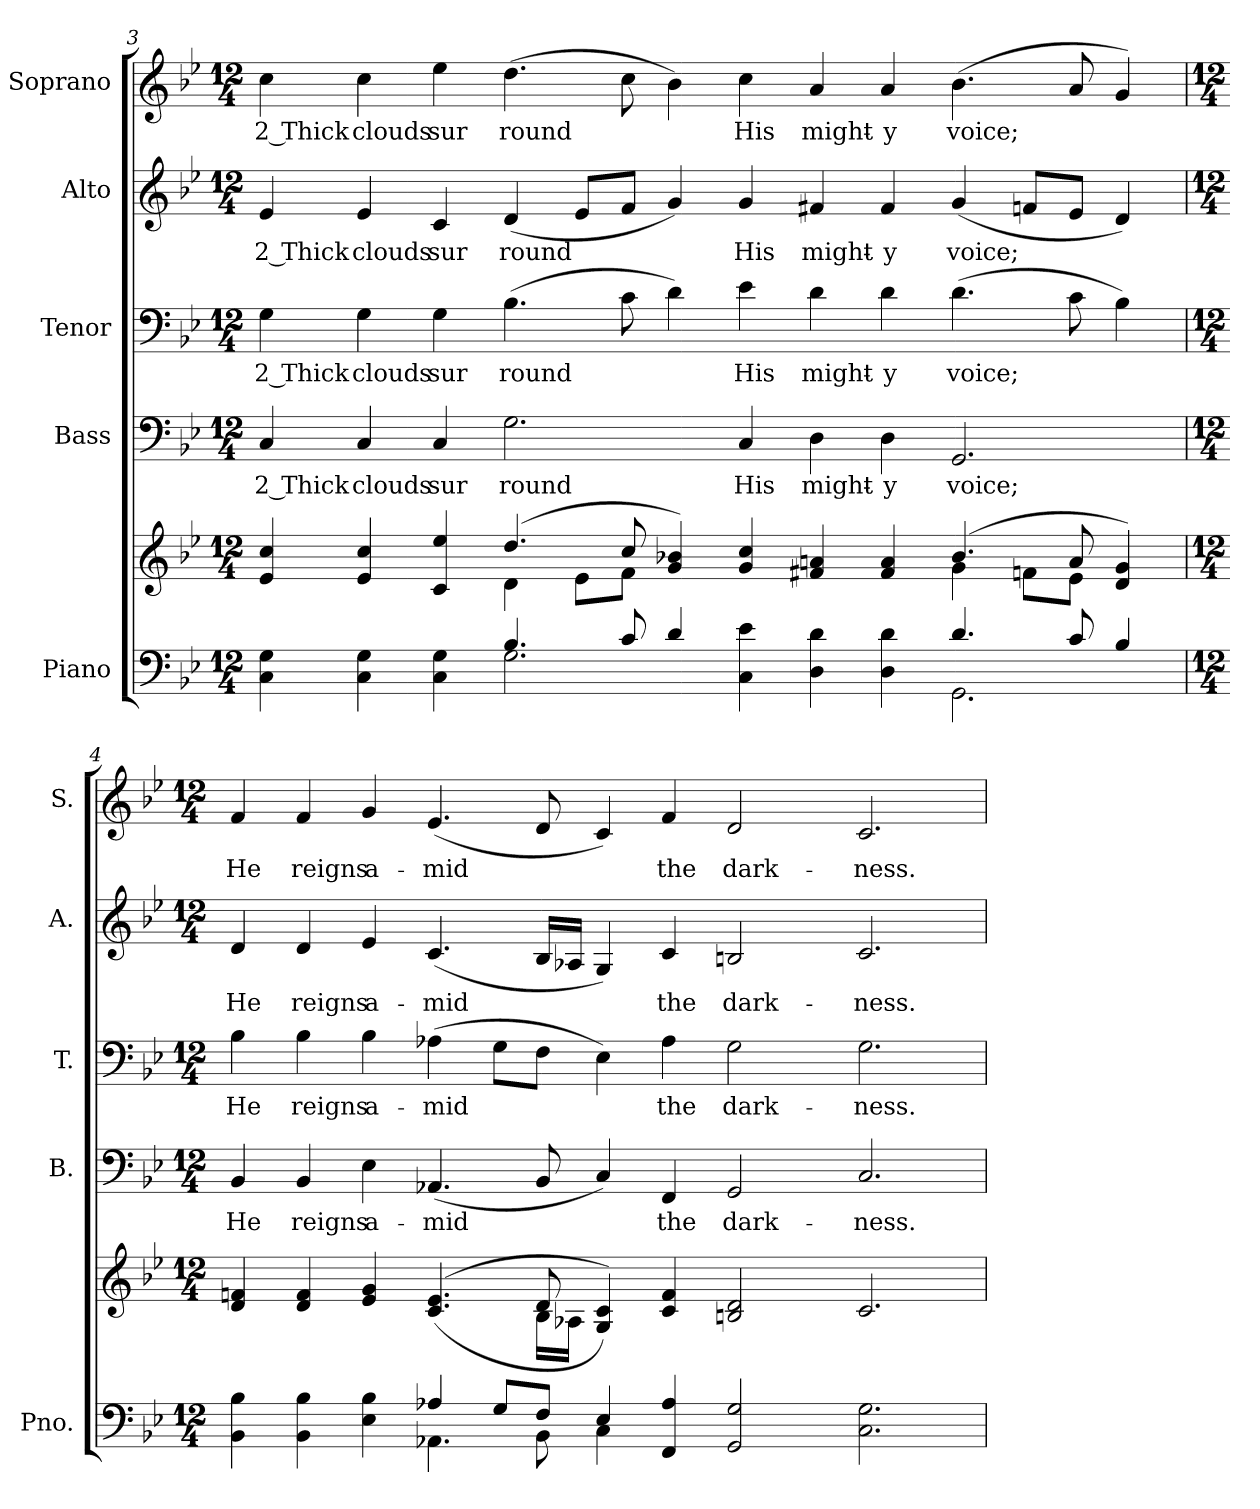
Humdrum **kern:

**kern	**kern	**kern	**text	**kern	**text	**kern	**text	**kern	**text
*part5	*part5	*part4	*part4	*part3	*part3	*part2	*part2	*part1	*part1
*staff6	*staff5	*staff4	*staff4	*staff3	*staff3	*staff2	*staff2	*staff1	*staff1
*I"Piano	*	*I"Bass	*	*I"Tenor	*	*I"Alto	*	*I"Soprano	*
*I'Pno.	*	*I'B.	*	*I'T.	*	*I'A.	*	*I'S.	*
!!LO:PB:g=z
*clefF4	*clefG2	*clefF4	*	*clefF4	*	*clefG2	*	*clefG2	*
*k[b-e-]	*k[b-e-]	*k[b-e-]	*	*k[b-e-]	*	*k[b-e-]	*	*k[b-e-]	*
*B-:	*B-:	*B-:	*	*B-:	*	*B-:	*	*B-:	*
*M12/4	*M12/4	*M12/4	*	*M12/4	*	*M12/4	*	*M12/4	*
=3	=3	=3	=3	=3	=3	=3	=3	=3	=3
*^	*^	*	*	*	*	*	*	*	*
!	!	!	!	!	!LO:LY:b:color=#000000	!	!	!	!	!	!
!	!	!	!	!	!	!	!LO:LY:b:color=#000000	!	!	!	!
!	!	!	!	!	!	!	!	!	!LO:LY:b:color=#000000	!	!
!	!	!	!	!	!	!	!	!	!	!	!LO:LY:b:color=#000000
4Ci\ 4Gi	2ryy	4e-i/ 4cci	2ryy	4Ci/	2 Thick	4Gi\	2 Thick	4e-i/	2 Thick	4cci\	2 Thick
!	!	!	!	!	!LO:LY:b:color=#000000	!	!	!	!	!	!
!	!	!	!	!	!	!	!LO:LY:b:color=#000000	!	!	!	!
!	!	!	!	!	!	!	!	!	!LO:LY:b:color=#000000	!	!
!	!	!	!	!	!	!	!	!	!	!	!LO:LY:b:color=#000000
4Ci\ 4Gi	.	4e-i/ 4cci	.	4Ci/	clouds	4Gi\	clouds	4e-i/	clouds	4cci\	clouds
!	!	!	!	!	!LO:LY:b:color=#000000	!	!	!	!	!	!
!	!	!	!	!	!	!	!LO:LY:b:color=#000000	!	!	!	!
!	!	!	!	!	!	!	!	!	!LO:LY:b:color=#000000	!	!
!	!	!	!	!	!	!	!	!	!	!	!LO:LY:b:color=#000000
4Ci\ 4Gi	4ryy	4ci/ 4ee-i	4ryy	4Ci/	sur	4Gi\	sur	4ci/	sur	4ee-i\	sur
!	!	!	!	!	!LO:LY:b:color=#000000	!	!	!	!	!	!
!	!	!	!	!	!	!	!LO:LY:b:color=#000000	!	!	!	!
!	!	!	!	!	!	!	!	!	!LO:LY:b:color=#000000	!	!
!	!	!	!	!	!	!	!	!	!	!	!LO:LY:b:color=#000000
4.B-i/	2.Gi\	(4.ddi/	(4di\	2.Gi\	round	(4.B-i\	round	(4di/	round	(4.ddi\	round
.	.	.	8e-i\L	.	.	.	.	8e-i/L	.	.	.
8ci/	.	8cci/	8fi\J	.	.	8ci\	.	8fi/J	.	8cci\	.
4di/	.	4gi/ 4b-Xi)	4ryy)	.	.	4di\)	.	4gi/)	.	4b-i\)	.
!	!	!	!	!	!LO:LY:b:color=#000000	!	!	!	!	!	!
!	!	!	!	!	!	!	!LO:LY:b:color=#000000	!	!	!	!
!	!	!	!	!	!	!	!	!	!LO:LY:b:color=#000000	!	!
!	!	!	!	!	!	!	!	!	!	!	!LO:LY:b:color=#000000
4Ci\ 4e-i	2ryy	4gi/ 4cci	2ryy	4Ci/	His	4e-i\	His	4gi/	His	4cci\	His
!	!	!	!	!	!LO:LY:b:color=#000000	!	!	!	!	!	!
!	!	!	!	!	!	!	!LO:LY:b:color=#000000	!	!	!	!
!	!	!	!	!	!	!	!	!	!LO:LY:b:color=#000000	!	!
!	!	!	!	!	!	!	!	!	!	!	!LO:LY:b:color=#000000
4Di\ 4di	.	4f#Xi/ 4ani	.	4Di\	might-	4di\	might-	4f#Xi/	might-	4ai/	might-
!	!	!	!	!	!LO:LY:b:color=#000000	!	!	!	!	!	!
!	!	!	!	!	!	!	!LO:LY:b:color=#000000	!	!	!	!
!	!	!	!	!	!	!	!	!	!LO:LY:b:color=#000000	!	!
!	!	!	!	!	!	!	!	!	!	!	!LO:LY:b:color=#000000
4Di\ 4di	4ryy	4f#i/ 4ai	4ryy	4Di\	-y	4di\	-y	4f#i/	-y	4ai/	-y
!	!	!	!	!	!LO:LY:b:color=#000000	!	!	!	!	!	!
!	!	!	!	!	!	!	!LO:LY:b:color=#000000	!	!	!	!
!	!	!	!	!	!	!	!	!	!LO:LY:b:color=#000000	!	!
!	!	!	!	!	!	!	!	!	!	!	!LO:LY:b:color=#000000
4.di/	2.GGi\	(4.b-i/	(4gi\	2.GGi/	voice;	(4.di\	voice;	(4gi/	voice;	(4.b-i\	voice;
.	.	.	8fni\L	.	.	.	.	8fni/L	.	.	.
8ci/	.	8ai/	8e-i\J	.	.	8ci\	.	8e-i/J	.	8ai/	.
4B-i/	.	4di/ 4gi)	4ryy)	.	.	4B-i\)	.	4di/)	.	4gi/)	.
=4	=4	=4	=4	=4	=4	=4	=4	=4	=4	=4	=4
*M12/4	*	*M12/4	*	*M12/4	*	*M12/4	*	*M12/4	*	*M12/4	*
!	!	!	!	!	!LO:LY:b:color=#000000	!	!	!	!	!	!
!	!	!	!	!	!	!	!LO:LY:b:color=#000000	!	!	!	!
!	!	!	!	!	!	!	!	!	!LO:LY:b:color=#000000	!	!
!	!	!	!	!	!	!	!	!	!	!	!LO:LY:b:color=#000000
4BB-i\ 4B-i	2ryy	4di/ 4fni	1ryy	4BB-i/	He	4B-i\	He	4di/	He	4fi/	He
!	!	!	!	!	!LO:LY:b:color=#000000	!	!	!	!	!	!
!	!	!	!	!	!	!	!LO:LY:b:color=#000000	!	!	!	!
!	!	!	!	!	!	!	!	!	!LO:LY:b:color=#000000	!	!
!	!	!	!	!	!	!	!	!	!	!	!LO:LY:b:color=#000000
4BB-i\ 4B-i	.	4di/ 4fi	.	4BB-i/	reigns	4B-i\	reigns	4di/	reigns	4fi/	reigns
!	!	!	!	!	!LO:LY:b:color=#000000	!	!	!	!	!	!
!	!	!	!	!	!	!	!LO:LY:b:color=#000000	!	!	!	!
!	!	!	!	!	!	!	!	!	!LO:LY:b:color=#000000	!	!
!	!	!	!	!	!	!	!	!	!	!	!LO:LY:b:color=#000000
4E-i\ 4B-i	4ryy	4e-i/ 4gi	.	4E-i\	a-	4B-i\	a-	4e-i/	a-	4gi/	a-
!	!	!	!	!	!LO:LY:b:color=#000000	!	!	!	!	!	!
!	!	!	!	!	!	!	!LO:LY:b:color=#000000	!	!	!	!
!	!	!	!	!	!	!	!	!	!LO:LY:b:color=#000000	!	!
!	!	!	!	!	!	!	!	!	!	!	!LO:LY:b:color=#000000
4A-Xi/	4.AA-Xi\	((4.ci/ 4.e-i	.	(4.AA-Xi/	-mid	(4A-Xi\	-mid	(4.ci/	-mid	(4.e-i/	-mid
8Gi/L	.	.	8ryy	.	.	8Gi\L	.	.	.	.	.
8Fi/J	8BB-i\	8di/	16B-i\LL	8BB-i/	.	8Fi\J	.	16B-i/LL	.	8di/	.
.	.	.	16A-Xi\JJ	.	.	.	.	16A-Xi/JJ	.	.	.
4E-i/	4Ci\	4Gi/ 4ci))	4ryy	4Ci/)	.	4E-i\)	.	4Gi/)	.	4ci/)	.
!	!	!	!	!	!LO:LY:b:color=#000000	!	!	!	!	!	!
!	!	!	!	!	!	!	!LO:LY:b:color=#000000	!	!	!	!
!	!	!	!	!	!	!	!	!	!LO:LY:b:color=#000000	!	!
!	!	!	!	!	!	!	!	!	!	!	!LO:LY:b:color=#000000
4FFi/ 4A-i	2ryy	4ci/ 4fi	2ryy	4FFi/	the	4A-i\	the	4ci/	the	4fi/	the
!	!	!	!	!	!LO:LY:b:color=#000000	!	!	!	!	!	!
!	!	!	!	!	!	!	!LO:LY:b:color=#000000	!	!	!	!
!	!	!	!	!	!	!	!	!	!LO:LY:b:color=#000000	!	!
!	!	!	!	!	!	!	!	!	!	!	!LO:LY:b:color=#000000
2GGi/ 2Gi	.	2Bni/ 2di	.	2GGi/	dark-	2Gi\	dark-	2Bni/	dark-	2di/	dark-
.	1ryy	.	1ryy	.	.	.	.	.	.	.	.
!	!	!	!	!	!LO:LY:b:color=#000000	!	!	!	!	!	!
!	!	!	!	!	!	!	!LO:LY:b:color=#000000	!	!	!	!
!	!	!	!	!	!	!	!	!	!LO:LY:b:color=#000000	!	!
!	!	!	!	!	!	!	!	!	!	!	!LO:LY:b:color=#000000
2.Ci\ 2.Gi	.	2.ci/	.	2.Ci/	-ness.	2.Gi\	-ness.	2.ci/	-ness.	2.ci/	-ness.
*v	*v	*	*	*	*	*	*	*	*	*	*
*	*v	*v	*	*	*	*	*	*	*	*
=	=	=	=	=	=	=	=	=	=
*-	*-	*-	*-	*-	*-	*-	*-	*-	*-
